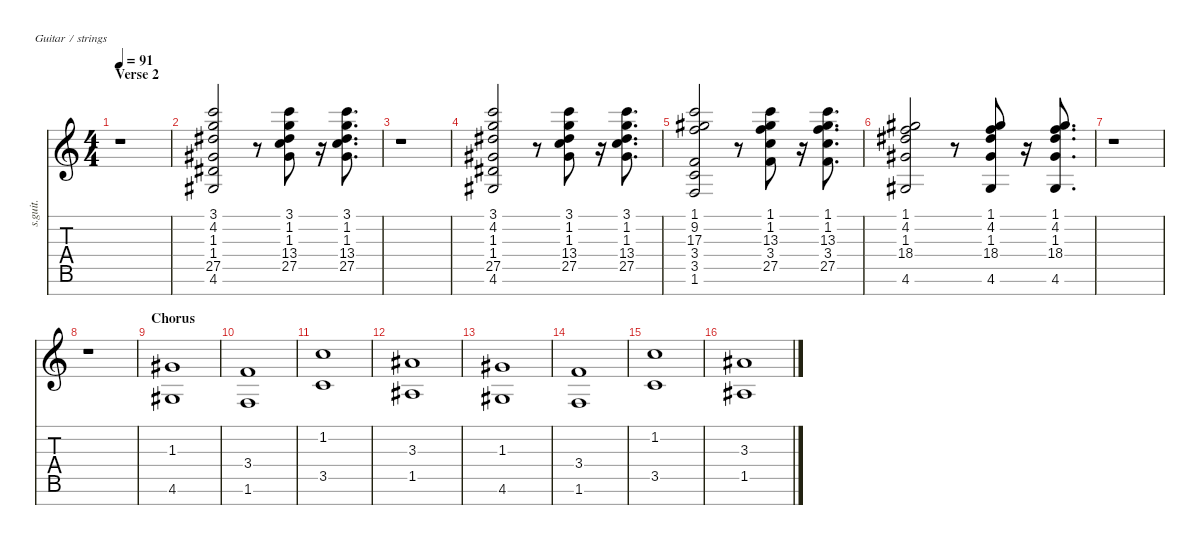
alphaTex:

\defaultSystemsLayout 4
\hideDynamics
\bracketExtendMode nobrackets
\track ("Acoustic Piano (Staff 2)" "s.guit.") {instrument acousticgrandpiano}
\staff {score tabs}
\tuning (E4 B3 G3 D3 A2 E2 B1)
\displaytranspose 12
\ts (4 4)
\section ("" "Verse 2")
\tempo 91
\clef g2
\ks c
r.1{dy ff} |
(3.1 4.2{acc #} 1.3{acc #} 1.4{acc #} 27.5 4.6{acc #}).2{dy mp} r.8 (3.1 1.2 1.3{acc #} 13.4{acc #} 27.5).8 r.16 (3.1 1.2 1.3{acc #} 13.4{acc #} 27.5).8{d} |
r.1 |
(3.1 4.2{acc #} 1.3{acc #} 1.4{acc #} 27.5 4.6{acc #}).2 r.8 (3.1 1.2 1.3{acc #} 13.4{acc #} 27.5).8 r.16 (3.1 1.2 1.3{acc #} 13.4{acc #} 27.5).8{d} |
(1.1 9.2{acc #} 17.3 3.4 3.5 1.6).2 r.8 (1.1 1.2 13.3{acc #} 3.4 27.5).8 r.16 (1.1 1.2 13.3{acc #} 3.4 27.5).8{d} |
(1.1 4.2{acc #} 1.3{acc #} 18.4{acc #} 4.6{acc #}).2 r.8 (1.1 4.2{acc #} 1.3{acc #} 18.4{acc #} 4.6{acc #}).8 r.16 (1.1 4.2{acc #} 1.3{acc #} 18.4{acc #} 4.6{acc #}).8{d} |
r.1 |
r.1 |
\section ("" "Chorus")
(1.3{acc #} 4.6{acc #}).1{dy ff} |
(3.4 1.6).1 |
(1.2 3.5).1 |
(3.3{acc #} 1.5{acc #}).1 |
(1.3{acc #} 4.6{acc #}).1 |
(3.4 1.6).1 |
(1.2 3.5).1 |
(3.3{acc #} 1.5{acc #}).1
